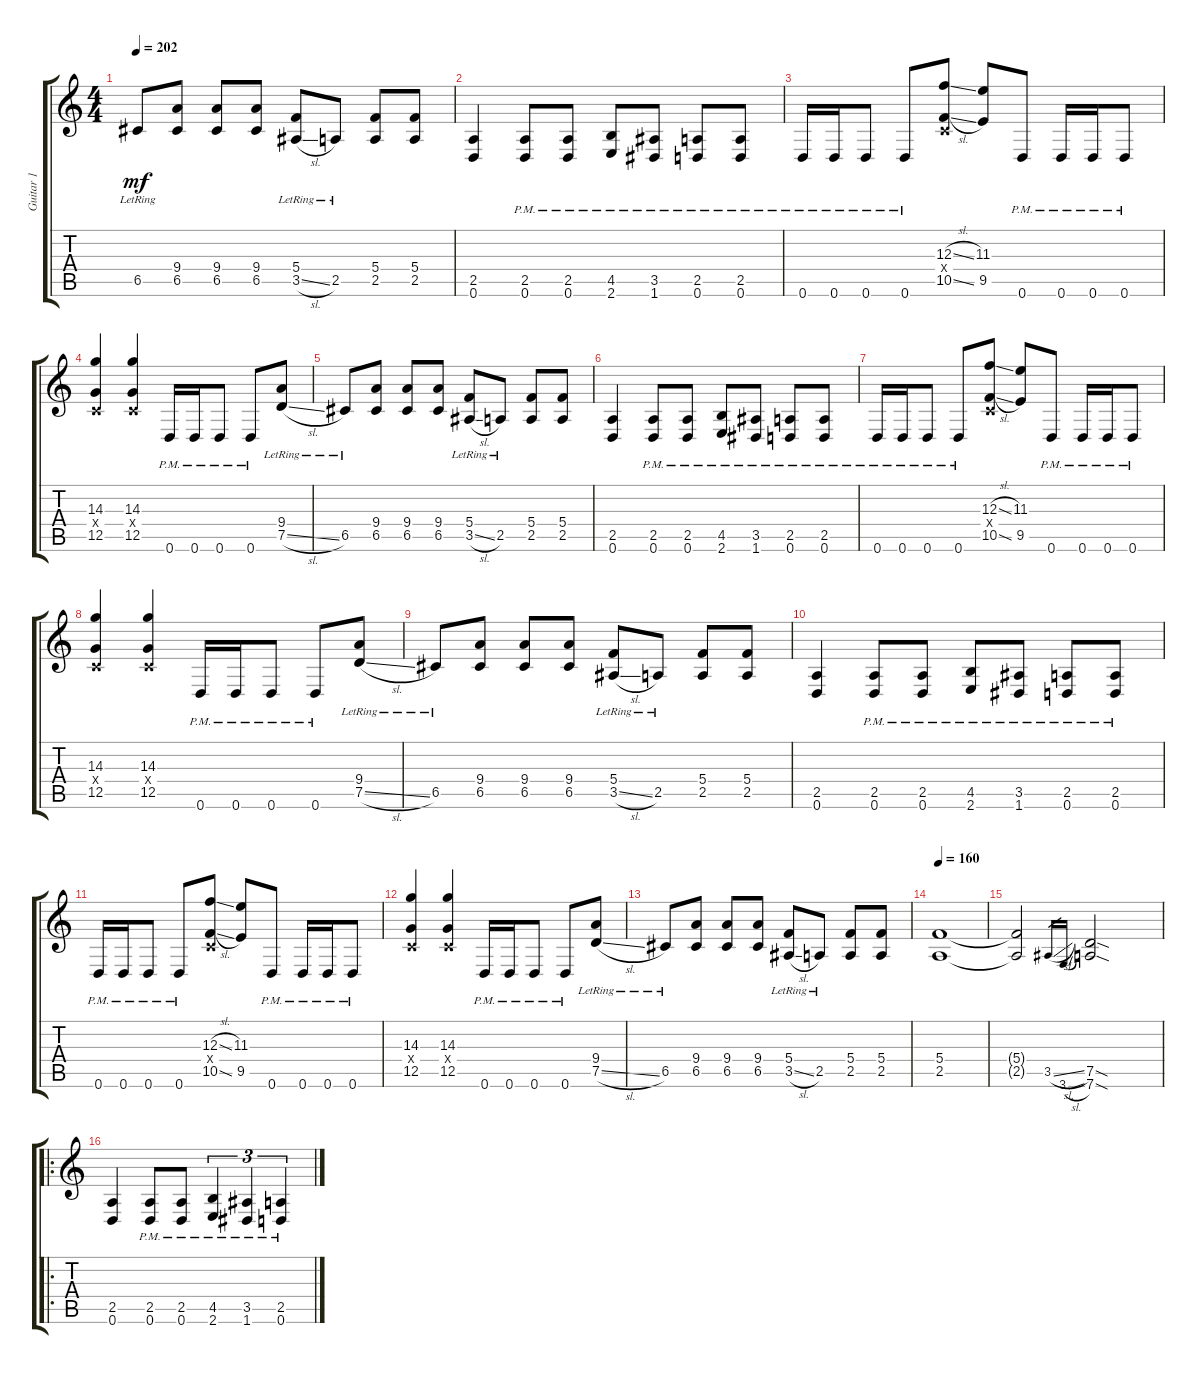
\track ("Guitar 1" "Guitar 1") {instrument distortionguitar}
\staff {score tabs}
\tuning (D4 A3 F3 C3 G2 D2) {hide}
\ts (4 4)
\tempo 202
\clef g2
\ks c
6.5{lr}.8{dy mf} (9.4 6.5).8 (9.4 6.5).8 (9.4 6.5).8 (5.4{lr} 3.5{sl lr}).8 2.5{lr}.8 (5.4 2.5).8 (5.4 2.5).8 |
(2.5 0.6).4 (2.5{pm} 0.6{pm}).8 (2.5{pm} 0.6{pm}).8 (4.5{pm} 2.6{pm}).8 (3.5{pm} 1.6{pm}).8 (2.5{pm} 0.6{pm}).8 (2.5{pm} 0.6{pm}).8 |
0.6{pm}.16 0.6{pm}.16 0.6{pm}.8 0.6{pm}.8 (12.3{sl} 0.4{x} 10.5{sl}).8 (11.3 9.5).8 0.6{pm}.8 0.6{pm}.16 0.6{pm}.16 0.6{pm}.8 |
(14.3 0.4{x} 12.5).4 (14.3 0.4{x} 12.5).4 0.6{pm}.16 0.6{pm}.16 0.6{pm}.8 0.6{pm}.8 (9.4{lr} 7.5{sl lr}).8 |
6.5{lr}.8 (9.4 6.5).8 (9.4 6.5).8 (9.4 6.5).8 (5.4{lr} 3.5{sl lr}).8 2.5{lr}.8 (5.4 2.5).8 (5.4 2.5).8 |
(2.5 0.6).4 (2.5{pm} 0.6{pm}).8 (2.5{pm} 0.6{pm}).8 (4.5{pm} 2.6{pm}).8 (3.5{pm} 1.6{pm}).8 (2.5{pm} 0.6{pm}).8 (2.5{pm} 0.6{pm}).8 |
0.6{pm}.16 0.6{pm}.16 0.6{pm}.8 0.6{pm}.8 (12.3{sl} 0.4{x} 10.5{sl}).8 (11.3 9.5).8 0.6{pm}.8 0.6{pm}.16 0.6{pm}.16 0.6{pm}.8 |
(14.3 0.4{x} 12.5).4 (14.3 0.4{x} 12.5).4 0.6{pm}.16 0.6{pm}.16 0.6{pm}.8 0.6{pm}.8 (9.4{lr} 7.5{sl lr}).8 |
6.5{lr}.8 (9.4 6.5).8 (9.4 6.5).8 (9.4 6.5).8 (5.4{lr} 3.5{sl lr}).8 2.5{lr}.8 (5.4 2.5).8 (5.4 2.5).8 |
(2.5 0.6).4 (2.5{pm} 0.6{pm}).8 (2.5{pm} 0.6{pm}).8 (4.5{pm} 2.6{pm}).8 (3.5{pm} 1.6{pm}).8 (2.5{pm} 0.6{pm}).8 (2.5{pm} 0.6{pm}).8 |
0.6{pm}.16 0.6{pm}.16 0.6{pm}.8 0.6{pm}.8 (12.3{sl} 0.4{x} 10.5{sl}).8 (11.3 9.5).8 0.6{pm}.8 0.6{pm}.16 0.6{pm}.16 0.6{pm}.8 |
(14.3 0.4{x} 12.5).4 (14.3 0.4{x} 12.5).4 0.6{pm}.16 0.6{pm}.16 0.6{pm}.8 0.6{pm}.8 (9.4{lr} 7.5{sl lr}).8 |
6.5{lr}.8 (9.4 6.5).8 (9.4 6.5).8 (9.4 6.5).8 (5.4{lr} 3.5{sl lr}).8 2.5{lr}.8 (5.4 2.5).8 (5.4 2.5).8 |
\tempo 160
(5.4 2.5).1 |
(5.4{t} 2.5{t}).2 3.5{sl}.16{gr} 3.6{sl}.16{gr} (7.5{sod} 7.6{sod}).2 |
\ro
(2.5 0.6).4 (2.5{pm} 0.6{pm}).8 (2.5{pm} 0.6{pm}).8 (4.5{pm} 2.6{pm}).4{tu (3 2)} (3.5{pm} 1.6{pm}).4{tu (3 2)} (2.5{pm} 0.6{pm}).4{tu (3 2)}
